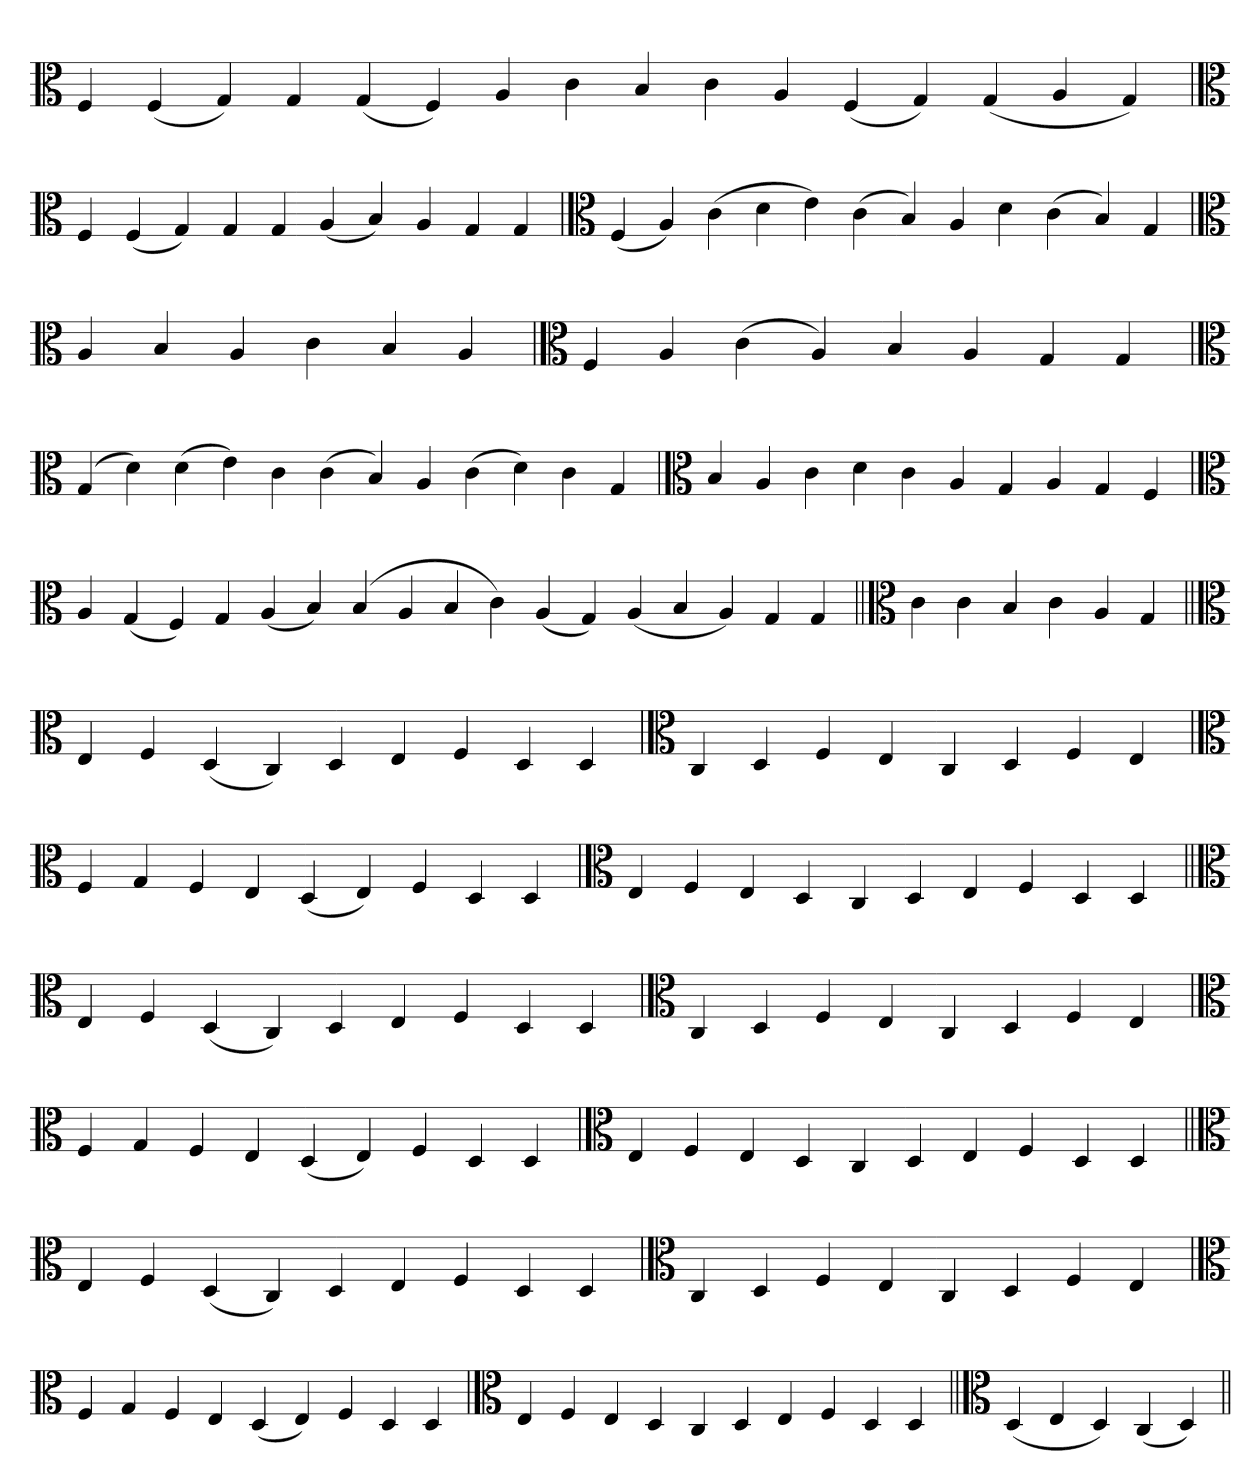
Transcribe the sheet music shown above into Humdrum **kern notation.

**kern
*part1
*staff1
*clefC3
=
4F
(4F
4G)
4G
(4G
4F)
4A
4c
4B
4c
4A
(4F
4G)
(4G
4A
4G)
='
*clefC3
4F
(4F
4G)
4G
4G
(4A
4B)
4A
4G
4G
=
*clefC3
(4F
4A)
(4c
4d
4e)
(4c
4B)
4A
4d
(4c
4B)
4G
='
*clefC3
4A
4B
4A
4c
4B
4A
=`
*clefC3
4F
4A
(4c
4A)
4B
4A
4G
4G
=
*clefC3
(4G
4d)
(4d
4e)
4c
(4c
4B)
4A
(4c
4d)
4c
4G
='
*clefC3
4B
4A
4c
4d
4c
4A
4G
4A
4G
4F
='
*clefC3
4A
(4G
4F)
4G
(4A
4B)
(4B
4A
4B
4c)
(4A
4G)
(4A
4B
4A)
4G
4G
=||
*clefC3
4c
4c
4B
4c
4A
4G
=||
*clefC3
4E
4F
(4D
4C)
4D
4E
4F
4D
4D
=`
*clefC3
4C
4D
4F
4E
4C
4D
4F
4E
='
*clefC3
4F
4G
4F
4E
(4D
4E)
4F
4D
4D
=`
*clefC3
4E
4F
4E
4D
4C
4D
4E
4F
4D
4D
=||
*clefC3
4E
4F
(4D
4C)
4D
4E
4F
4D
4D
=`
*clefC3
4C
4D
4F
4E
4C
4D
4F
4E
='
*clefC3
4F
4G
4F
4E
(4D
4E)
4F
4D
4D
=`
*clefC3
4E
4F
4E
4D
4C
4D
4E
4F
4D
4D
=||
*clefC3
4E
4F
(4D
4C)
4D
4E
4F
4D
4D
=`
*clefC3
4C
4D
4F
4E
4C
4D
4F
4E
='
*clefC3
4F
4G
4F
4E
(4D
4E)
4F
4D
4D
=`
*clefC3
4E
4F
4E
4D
4C
4D
4E
4F
4D
4D
=||
*clefC3
(4D
4E
4D)
(4C
4D)
=||
*-
